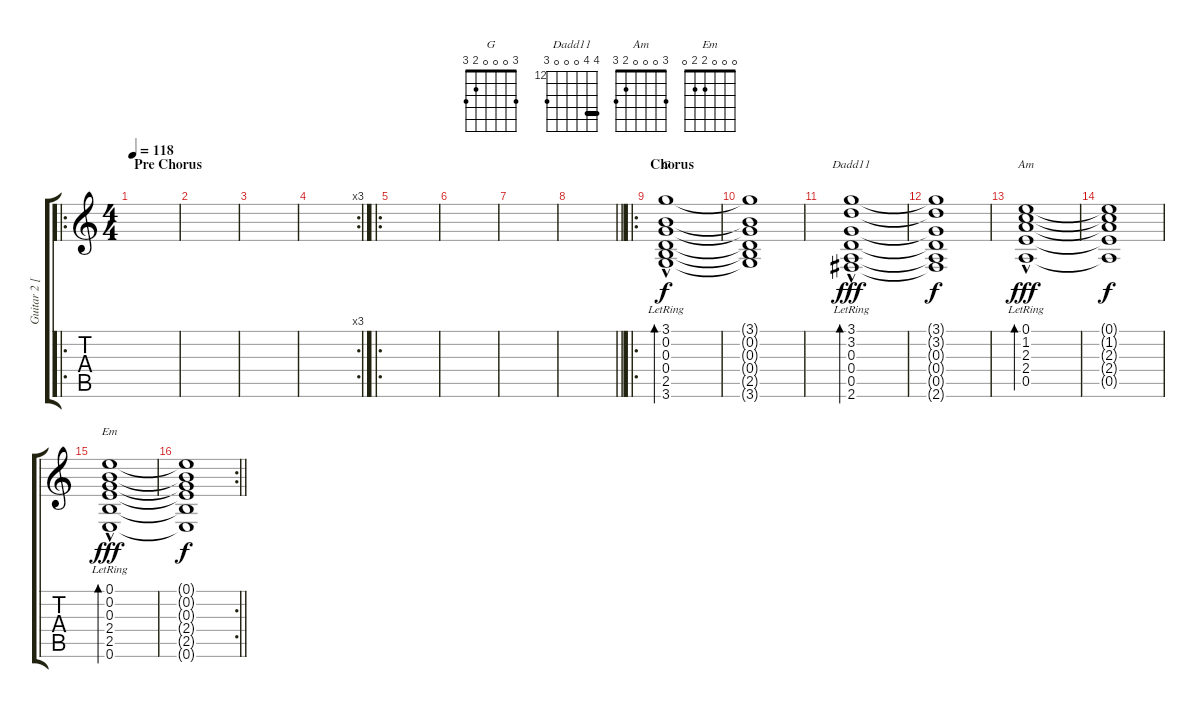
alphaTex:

\track ("Guitar 2 [Lead]" "Guitar 2 [") {instrument overdrivenguitar}
\staff {score tabs}
\tuning (E4 B3 G3 D3 A2 E2) {hide}
\chord ("G" 3 0 0 0 2 3)
\chord ("Dadd11" 15 15 0 0 0 14) {firstfret 12 barre 15}
\chord ("Am" 3 0 0 0 2 3)
\chord ("Em" 0 0 0 2 2 0)
\ro
\ts (4 4)
\section ("" "Pre Chorus")
\tempo 118
\clef g2
\ks c
|
|
|
\rc 3
|
\ro
|
|
|
\barLineRight lightlight
|
\ro
\section ("" "Chorus")
(3.1{hac lr} 0.2{hac lr} 0.3{hac lr} 0.4{hac lr} 2.5{hac lr} 3.6{hac lr}).1{bd 30 ch "G"} |
(3.1{t} 0.2{t} 0.3{t} 0.4{t} 2.5{t} 3.6{t}).1{dy f} |
(3.1{hac lr} 3.2{hac lr} 0.3{hac lr} 0.4{hac lr} 0.5{hac lr} 2.6{hac lr}).1{bd 30 ch "Dadd11" dy fff} |
(3.1{t} 3.2{t} 0.3{t} 0.4{t} 0.5{t} 2.6{t}).1{dy f} |
(0.1{hac lr} 1.2{hac lr} 2.3{hac lr} 2.4{hac lr} 0.5{hac lr}).1{bd 30 ch "Am" dy fff} |
(0.1{t} 1.2{t} 2.3{t} 2.4{t} 0.5{t}).1{dy f} |
(0.1{hac lr} 0.2{hac lr} 0.3{hac lr} 2.4{hac lr} 2.5{hac lr} 0.6{hac lr}).1{bd 30 ch "Em" dy fff} |
\rc 2
\barLineRight lightlight
(0.1{t} 0.2{t} 0.3{t} 2.4{t} 2.5{t} 0.6{t}).1{dy f}
